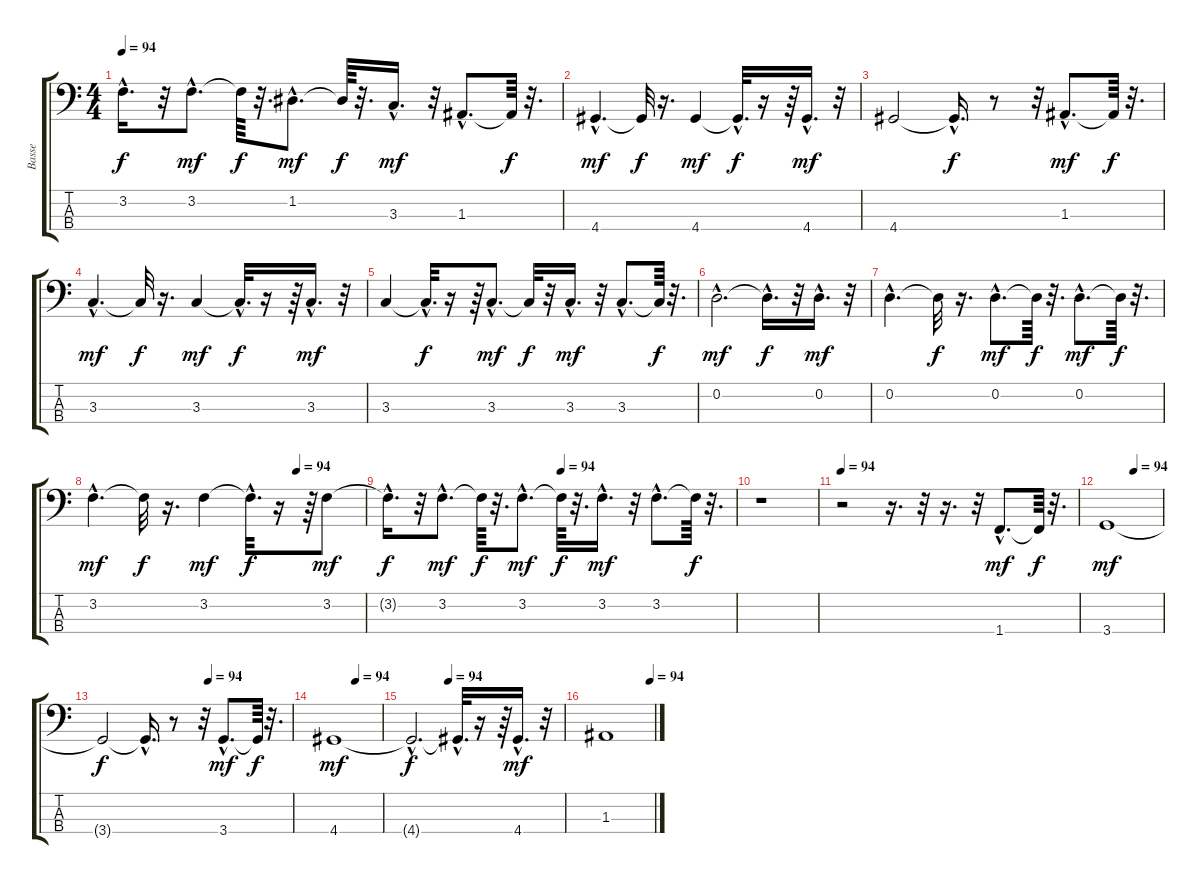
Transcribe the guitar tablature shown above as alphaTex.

\track ("Basse" "Basse") {instrument acousticbass}
\staff {score tabs}
\tuning (G2 D2 A1 E1) {hide}
\ts (4 4)
\tempo 94
\clef f4
\ks c
3.2{hac t}.16{d dy f} r.32 3.2{hac}.8{d dy mf} 3.2{t}.64{dy f} r.32{d} 1.2{hac}.8{d dy mf} 1.2{t}.64{dy f} r.32{d} 3.3{hac}.16{d dy mf} r.32 1.3{hac}.8{d} 1.3{t}.64{dy f} r.32{d} |
4.4{hac}.4{d dy mf} 4.4{t}.32{dy f} r.16{d} 4.4.4{dy mf} 4.4{hac t}.32{d dy f} r.16 r.64 4.4{hac}.16{d dy mf} r.32 |
4.4.2 4.4{hac t}.16{d dy f} r.8 r.32 1.3{hac}.8{d dy mf} 1.3{t}.64{dy f} r.32{d} |
3.3{hac}.4{d dy mf} 3.3{t}.32{dy f} r.16{d} 3.3.4{dy mf} 3.3{hac t}.32{d dy f} r.16 r.64 3.3{hac}.16{d dy mf} r.32 |
3.3.4 3.3{hac t}.32{d dy f} r.16 r.64 3.3{hac}.8{d dy mf} 3.3{t}.32{dy f} r.32 3.3{hac}.16{d dy mf} r.32 3.3{hac}.8{d} 3.3{t}.64{dy f} r.32{d} |
0.2{hac}.2{d dy mf} 0.2{hac t}.16{d dy f} r.32 0.2{hac}.16{d dy mf} r.32 |
0.2{hac}.4{d} 0.2{t}.32{dy f} r.16{d} 0.2{hac}.8{d dy mf} 0.2{t}.64{dy f} r.32{d} 0.2{hac}.8{d dy mf} 0.2{t}.64{dy f} r.32{d} |
\tempo (94 0.75)
3.2{hac}.4{d dy mf} 3.2{t}.32{dy f} r.16{d} 3.2.4{dy mf} 3.2{hac t}.32{d dy f} r.16 r.64 3.2.8{dy mf} |
\tempo (94 0.5)
3.2{hac t}.16{d dy f} r.32 3.2{hac}.8{d dy mf} 3.2{t}.64{dy f} r.32{d} 3.2{hac}.8{d dy mf} 3.2{t}.64{dy f} r.32{d} 3.2{hac}.16{d dy mf} r.32 3.2{hac}.8{d} 3.2{t}.64{dy f} r.32{d} |
r.1 |
\tempo 94
r.2 r.16{d} r.32 r.16{d} r.32 1.4{hac}.8{d dy mf} 1.4{t}.64{dy f} r.32{d} |
\tempo (94 0.5)
3.4.1{dy mf} |
\tempo (94 0.5625)
3.4{t}.2{dy f} 3.4{hac t}.16{d} r.8 r.32 3.4{hac}.8{d dy mf} 3.4{t}.64{dy f} r.32{d} |
\tempo (94 0.46875)
4.4.1{dy mf} |
\tempo (94 0.25)
4.4{hac t}.2{d dy f} 4.4{hac t}.32{d} r.16 r.64 4.4{hac}.16{d dy mf} r.32 |
\tempo (94 0.921875)
1.3.1
